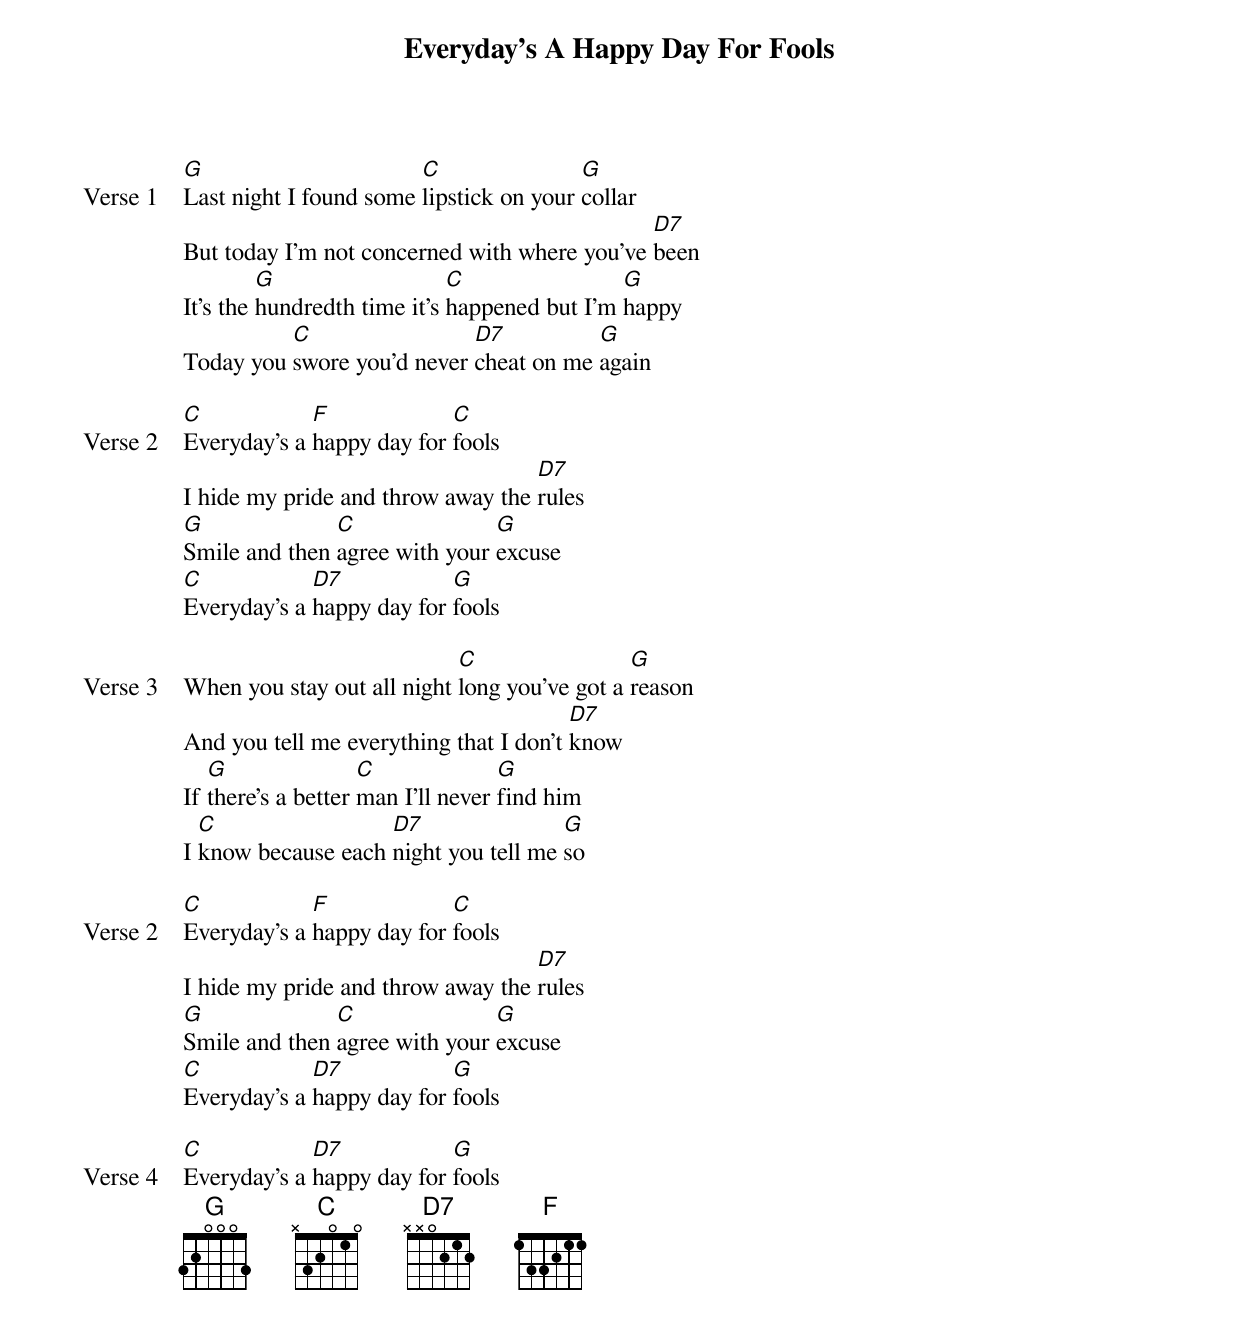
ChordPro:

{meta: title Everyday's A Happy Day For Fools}
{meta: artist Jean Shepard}
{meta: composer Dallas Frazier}
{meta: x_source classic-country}
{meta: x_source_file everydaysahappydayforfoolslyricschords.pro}
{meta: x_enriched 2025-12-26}

{start_of_verse: Verse 1}
[G]Last night I found some [C]lipstick on your [G]collar
But today I'm not concerned with where you've [D7]been
It's the [G]hundredth time it's [C]happened but I'm [G]happy
Today you [C]swore you'd never [D7]cheat on me [G]again
{end_of_verse}

{start_of_verse: Verse 2}
[C]Everyday's a [F]happy day for [C]fools
I hide my pride and throw away the [D7]rules
[G]Smile and then [C]agree with your [G]excuse
[C]Everyday's a [D7]happy day for [G]fools
{end_of_verse}

{start_of_verse: Verse 3}
When you stay out all night [C]long you've got a [G]reason
And you tell me everything that I don't [D7]know
If [G]there's a better [C]man I'll never [G]find him
I [C]know because each [D7]night you tell me [G]so
{end_of_verse}

{start_of_verse: Verse 2}
[C]Everyday's a [F]happy day for [C]fools
I hide my pride and throw away the [D7]rules
[G]Smile and then [C]agree with your [G]excuse
[C]Everyday's a [D7]happy day for [G]fools
{end_of_verse}

{start_of_verse: Verse 4}
[C]Everyday's a [D7]happy day for [G]fools
{end_of_verse}
